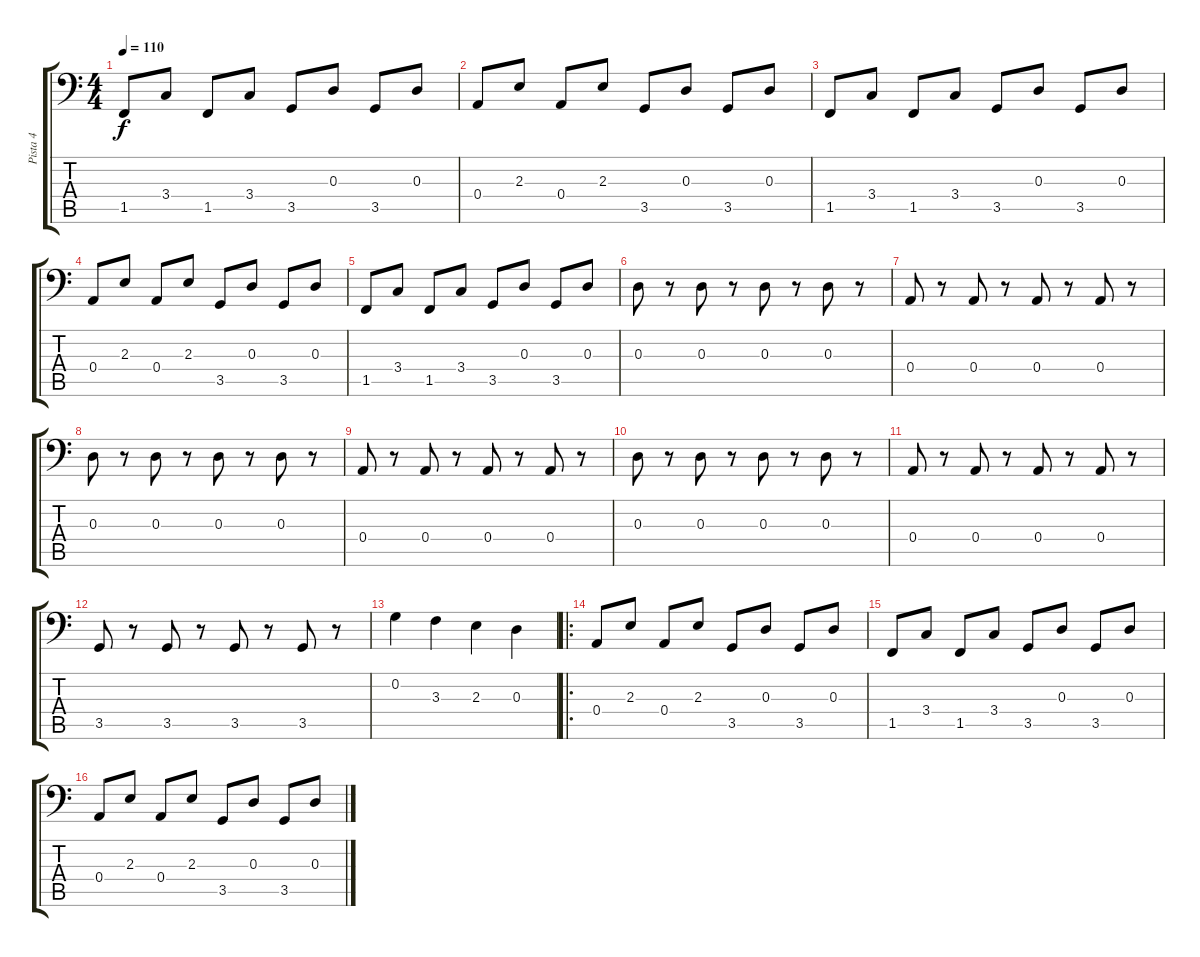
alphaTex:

\track ("Pista 4" "Pista 4") {instrument electricbassfinger}
\staff {score tabs}
\tuning (C3 G2 D2 A1 E1 B0) {hide}
\ts (4 4)
\tempo 110
\clef f4
\ks c
1.5.8{dy f} 3.4.8 1.5.8 3.4.8 3.5.8 0.3.8 3.5.8 0.3.8 |
0.4.8 2.3.8 0.4.8 2.3.8 3.5.8 0.3.8 3.5.8 0.3.8 |
1.5.8 3.4.8 1.5.8 3.4.8 3.5.8 0.3.8 3.5.8 0.3.8 |
0.4.8 2.3.8 0.4.8 2.3.8 3.5.8 0.3.8 3.5.8 0.3.8 |
1.5.8 3.4.8 1.5.8 3.4.8 3.5.8 0.3.8 3.5.8 0.3.8 |
0.3.8 r.8 0.3.8 r.8 0.3.8 r.8 0.3.8 r.8 |
0.4.8 r.8 0.4.8 r.8 0.4.8 r.8 0.4.8 r.8 |
0.3.8 r.8 0.3.8 r.8 0.3.8 r.8 0.3.8 r.8 |
0.4.8 r.8 0.4.8 r.8 0.4.8 r.8 0.4.8 r.8 |
0.3.8 r.8 0.3.8 r.8 0.3.8 r.8 0.3.8 r.8 |
0.4.8 r.8 0.4.8 r.8 0.4.8 r.8 0.4.8 r.8 |
3.5.8 r.8 3.5.8 r.8 3.5.8 r.8 3.5.8 r.8 |
0.2.4 3.3.4 2.3.4 0.3.4 |
\ro
0.4.8 2.3.8 0.4.8 2.3.8 3.5.8 0.3.8 3.5.8 0.3.8 |
1.5.8 3.4.8 1.5.8 3.4.8 3.5.8 0.3.8 3.5.8 0.3.8 |
0.4.8 2.3.8 0.4.8 2.3.8 3.5.8 0.3.8 3.5.8 0.3.8
